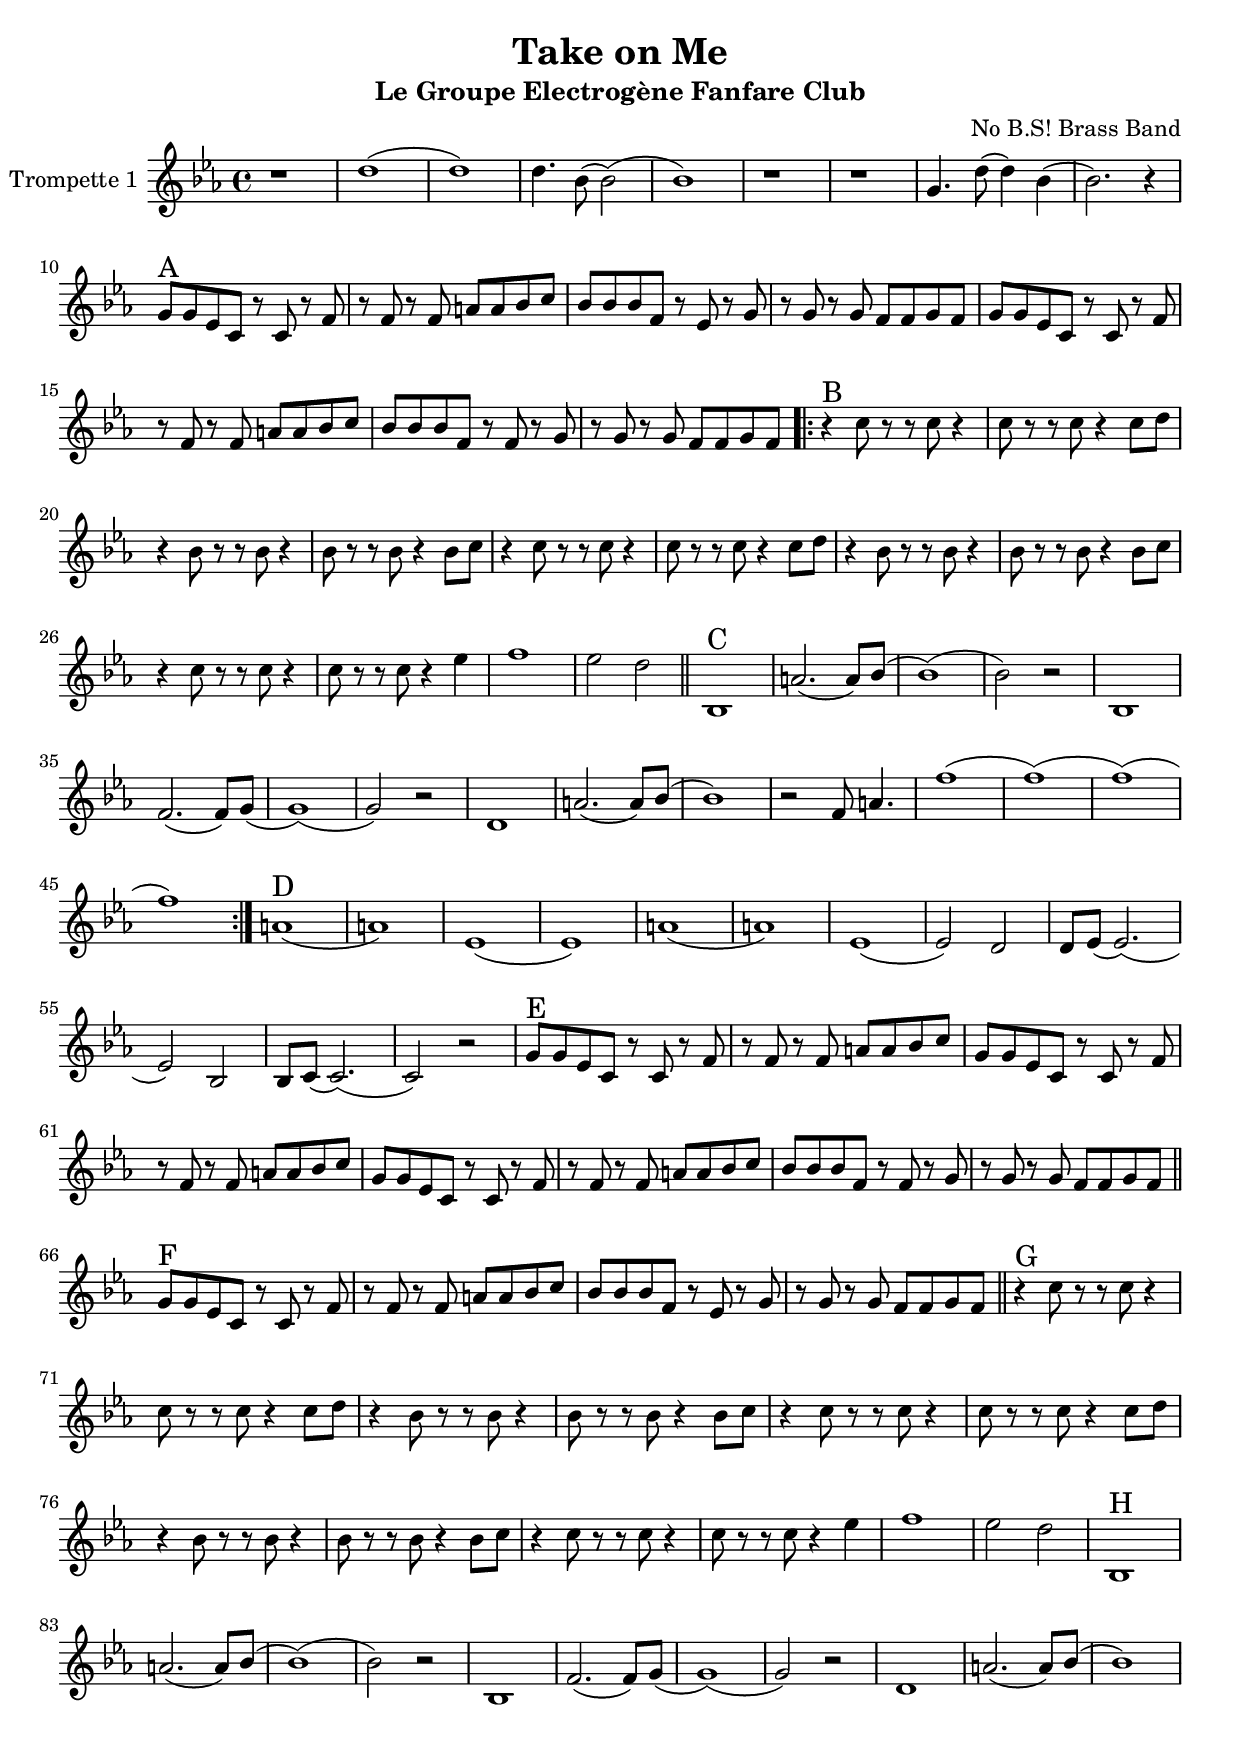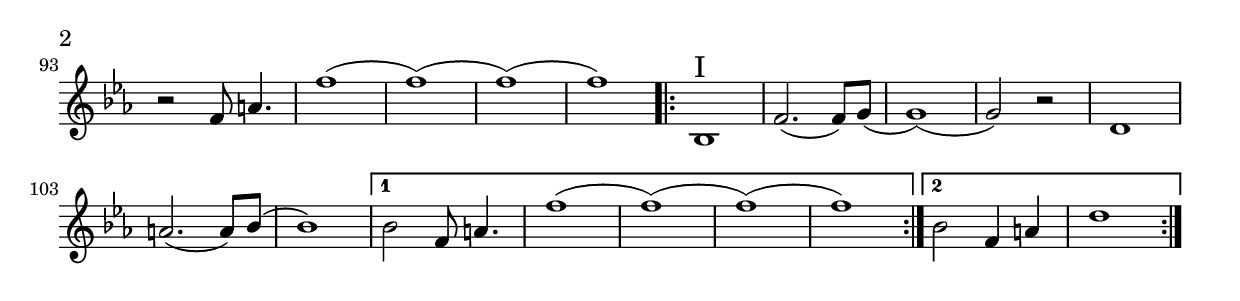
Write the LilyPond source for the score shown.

\version "2.18.2"
\language "français"

\header {
  title = "Take on Me"
   subtitle = "Le Groupe Electrogène Fanfare Club"
  composer = "No B.S! Brass Band"
}

global = {
  \key do \minor
  \time 4/4


}


voixDeux= \repeat volta 2 {
\set Staff.instrumentName = "Trompette 1 "

r1 | re'1  
(re) | re4. sib8 (sib2) 
(sib1) | r | r | sol4. re'8 (re4) sib 
(sib2.) r4 |

sol8^\markup { \huge A} sol mib do r do r fa |
r fa r fa la la sib do |
sib sib sib fa r mib r sol |
r sol r sol fa fa sol fa |
sol sol mib do r do r fa |
r fa r fa la la sib do |
sib sib sib fa r fa r sol |
r sol r sol fa fa sol fa 

 \repeat volta 2 {
r4^\markup { \huge B} do'8 r r do r4 |
do8 r r do r4 do8 re |
r4 sib8 r r sib r4 |
sib8 r r sib r4 sib8 do |
r4 do8 r r do r4 |
do8 r r do r4 do8 re |
r4 sib8 r r sib r4 |
sib8 r r sib r4 sib8 do |
r4 do8 r r do r4 |
do8 r r do r4 mib |
fa1 | mib2 re \bar "||"


sib,1^\markup { \huge C} |
la'2. (la8) sib
(sib1)
(sib2) r2 | sib,1
fa'2. (fa8) sol
(sol1) 
(sol2) r2
re1 | la'2. (la8) sib
(sib1)
r2 fa8 la4. |
fa'1
(fa)
(fa)
(fa) 
 }
 
la,1^\markup { \huge D} 
(la1)
mib
(mib)
la
(la)
mib
(mib2) re
re8 mib (mib2.)
(mib2) sib
sib8 do (do2.)
(do2) r
 

sol'8^\markup { \huge E} sol mib do r do r fa |
r fa r fa la la sib do |
sol sol mib do r do r fa |
r fa r fa la la sib do |
sol sol mib do r do r fa |
r fa r fa la la sib do |
sib sib sib fa r fa r sol |
r sol r sol fa fa sol fa \bar "||"

sol8^\markup { \huge F} sol mib do r do r fa |
r fa r fa la la sib do |
sib sib sib fa r mib r sol |
r sol r sol fa fa sol fa \bar "||"

r4^\markup { \huge G} do'8 r r do r4 |
do8 r r do r4 do8 re |
r4 sib8 r r sib r4 |
sib8 r r sib r4 sib8 do |
r4 do8 r r do r4 |
do8 r r do r4 do8 re |
r4 sib8 r r sib r4 |
sib8 r r sib r4 sib8 do |
r4 do8 r r do r4 |
do8 r r do r4 mib |
fa1 | mib2 re |

sib,1^\markup { \huge H} |
la'2. (la8) sib
(sib1)
(sib2) r2 | 
sib,1
fa'2. (fa8) sol
(sol1) 
(sol2) r2
re1 | 
la'2. (la8) sib
(sib1)
r2 fa8 la4. |
fa'1
(fa)
(fa)
(fa) 


 \repeat volta 2 {
sib,,1^\markup { \huge I} |
fa'2. (fa8) sol
(sol1) 
(sol2) r2
re1 | 
la'2. (la8) sib
(sib1)

\set Score.repeatCommands = #'((volta "1") )
sib2 fa8 la4. |
fa'1
(fa)
(fa)
(fa)
\set Score.repeatCommands = #'((volta #f))
 }
 \set Score.repeatCommands = #'((volta #f) (volta "2") end-repeat)  
sib,2 fa4 la re1 
\set Score.repeatCommands = #'((volta #f))
} 










piccoloDeux =  \relative do'' {
  \global
  \voixDeux
}





piccoloDeux =  \transpose do' do \piccoloDeux

trumpetUn =  \transpose do do \piccoloDeux





\book {
  \bookOutputSuffix "trumpet1"
  \score {
    \new Staff \with {
      instrumentName = "Trompette 1"
      midiInstrument = "trumpet"
    } \trumpetUn
    \layout { }
    \midi {
      \tempo 4=140
    }
  }
}



